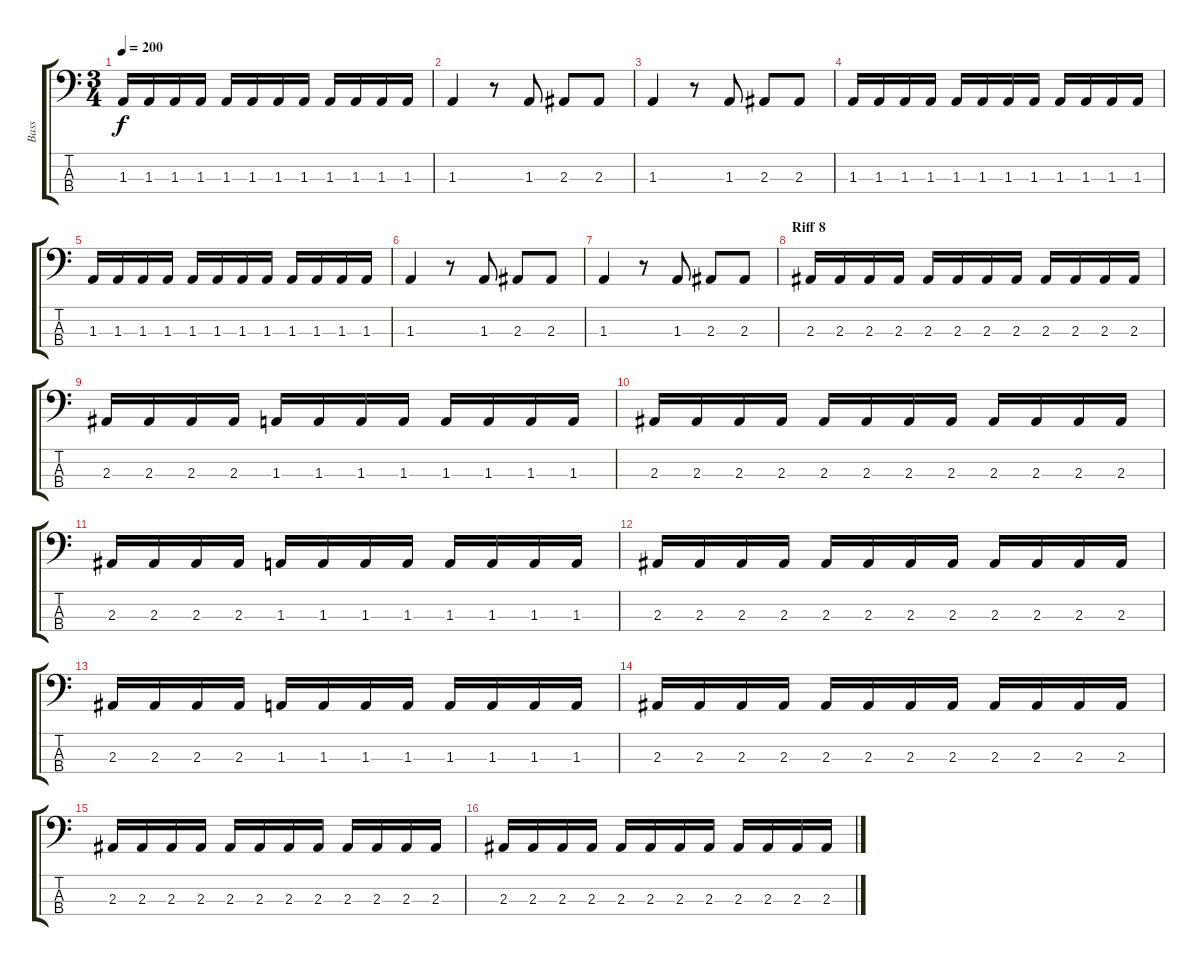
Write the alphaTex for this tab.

\track ("Bass" "Bass") {instrument electricbasspick}
\staff {score tabs}
\tuning (Gb2 Db2 Ab1 Eb1) {hide}
\ts (3 4)
\tempo 200
\clef f4
\ks c
1.3.16{dy f} 1.3.16 1.3.16 1.3.16 1.3.16 1.3.16 1.3.16 1.3.16 1.3.16 1.3.16 1.3.16 1.3.16 |
1.3.4 r.8 1.3.8 2.3.8 2.3.8 |
1.3.4 r.8 1.3.8 2.3.8 2.3.8 |
1.3.16 1.3.16 1.3.16 1.3.16 1.3.16 1.3.16 1.3.16 1.3.16 1.3.16 1.3.16 1.3.16 1.3.16 |
1.3.16 1.3.16 1.3.16 1.3.16 1.3.16 1.3.16 1.3.16 1.3.16 1.3.16 1.3.16 1.3.16 1.3.16 |
1.3.4 r.8 1.3.8 2.3.8 2.3.8 |
1.3.4 r.8 1.3.8 2.3.8 2.3.8 |
\section ("" "Riff 8")
2.3.16 2.3.16 2.3.16 2.3.16 2.3.16 2.3.16 2.3.16 2.3.16 2.3.16 2.3.16 2.3.16 2.3.16 |
2.3.16 2.3.16 2.3.16 2.3.16 1.3.16 1.3.16 1.3.16 1.3.16 1.3.16 1.3.16 1.3.16 1.3.16 |
2.3.16 2.3.16 2.3.16 2.3.16 2.3.16 2.3.16 2.3.16 2.3.16 2.3.16 2.3.16 2.3.16 2.3.16 |
2.3.16 2.3.16 2.3.16 2.3.16 1.3.16 1.3.16 1.3.16 1.3.16 1.3.16 1.3.16 1.3.16 1.3.16 |
2.3.16 2.3.16 2.3.16 2.3.16 2.3.16 2.3.16 2.3.16 2.3.16 2.3.16 2.3.16 2.3.16 2.3.16 |
2.3.16 2.3.16 2.3.16 2.3.16 1.3.16 1.3.16 1.3.16 1.3.16 1.3.16 1.3.16 1.3.16 1.3.16 |
2.3.16 2.3.16 2.3.16 2.3.16 2.3.16 2.3.16 2.3.16 2.3.16 2.3.16 2.3.16 2.3.16 2.3.16 |
2.3.16 2.3.16 2.3.16 2.3.16 2.3.16 2.3.16 2.3.16 2.3.16 2.3.16 2.3.16 2.3.16 2.3.16 |
2.3.16 2.3.16 2.3.16 2.3.16 2.3.16 2.3.16 2.3.16 2.3.16 2.3.16 2.3.16 2.3.16 2.3.16
